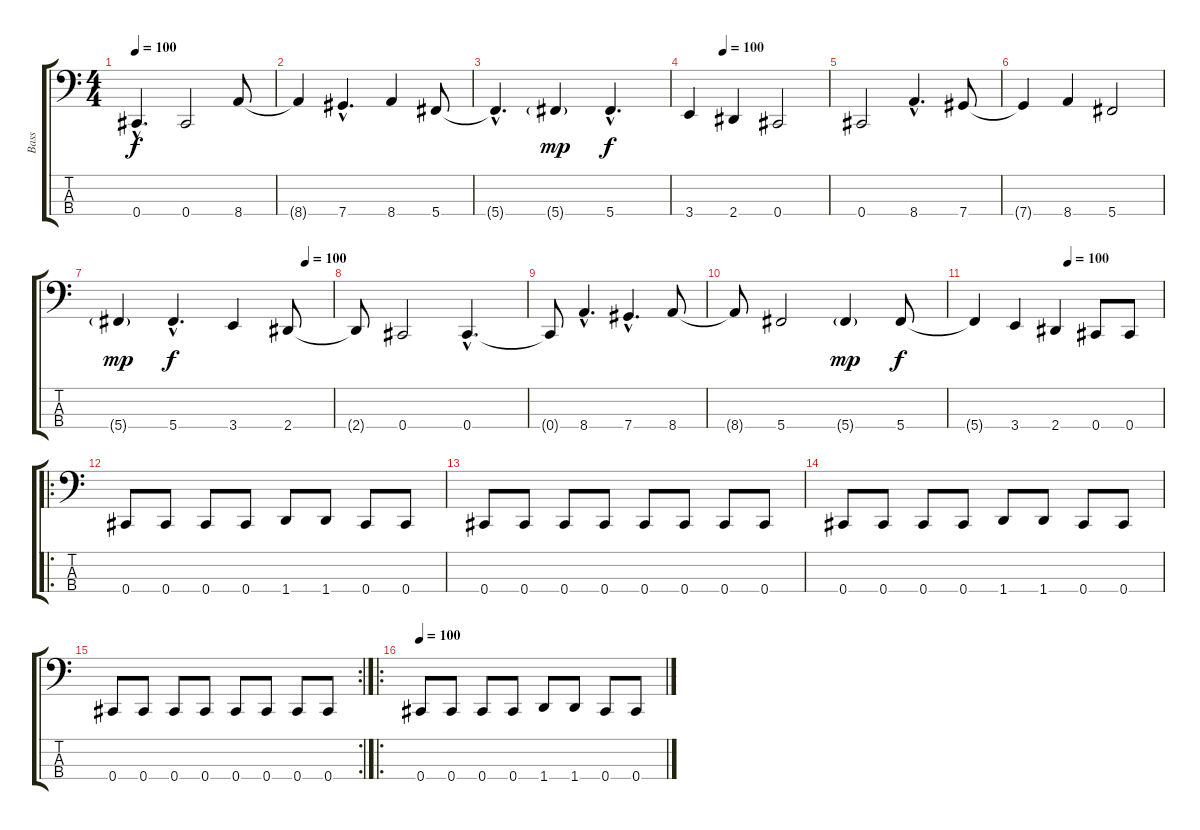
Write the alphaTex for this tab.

\track ("Bass" "Bass") {instrument electricbasspick}
\staff {score tabs}
\tuning (E2 B1 Gb1 Db1) {hide}
\ts (4 4)
\tempo 100
\clef f4
\ks c
0.4{hac t}.4{d dy f} 0.4.2 8.4.8 |
8.4{t}.4 7.4{hac}.4{d} 8.4.4 5.4.8 |
5.4{hac t}.4{d} 5.4{g}.4{dy mp} 5.4{hac}.4{d dy f} |
\tempo (100 0.25)
3.4.4 2.4.4 0.4.2 |
0.4.2 8.4{hac}.4{d} 7.4.8 |
7.4{t}.4 8.4.4 5.4.2 |
\tempo (100 0.875)
5.4{g}.4{dy mp} 5.4{hac}.4{d dy f} 3.4.4 2.4.8 |
2.4{t}.8 0.4.2 0.4{hac}.4{d} |
0.4{t}.8 8.4{hac}.4{d} 7.4{hac}.4{d} 8.4.8 |
8.4{t}.8 5.4.2 5.4{g}.4{dy mp} 5.4.8{dy f} |
\tempo (100 0.5)
5.4{t}.4 3.4.4 2.4.4 0.4.8 0.4.8 |
\ro
0.4.8 0.4.8 0.4.8 0.4.8 1.4.8 1.4.8 0.4.8 0.4.8 |
0.4.8 0.4.8 0.4.8 0.4.8 0.4.8 0.4.8 0.4.8 0.4.8 |
0.4.8 0.4.8 0.4.8 0.4.8 1.4.8 1.4.8 0.4.8 0.4.8 |
\rc 2
0.4.8 0.4.8 0.4.8 0.4.8 0.4.8 0.4.8 0.4.8 0.4.8 |
\ro
\tempo 100
0.4.8 0.4.8 0.4.8 0.4.8 1.4.8 1.4.8 0.4.8 0.4.8
